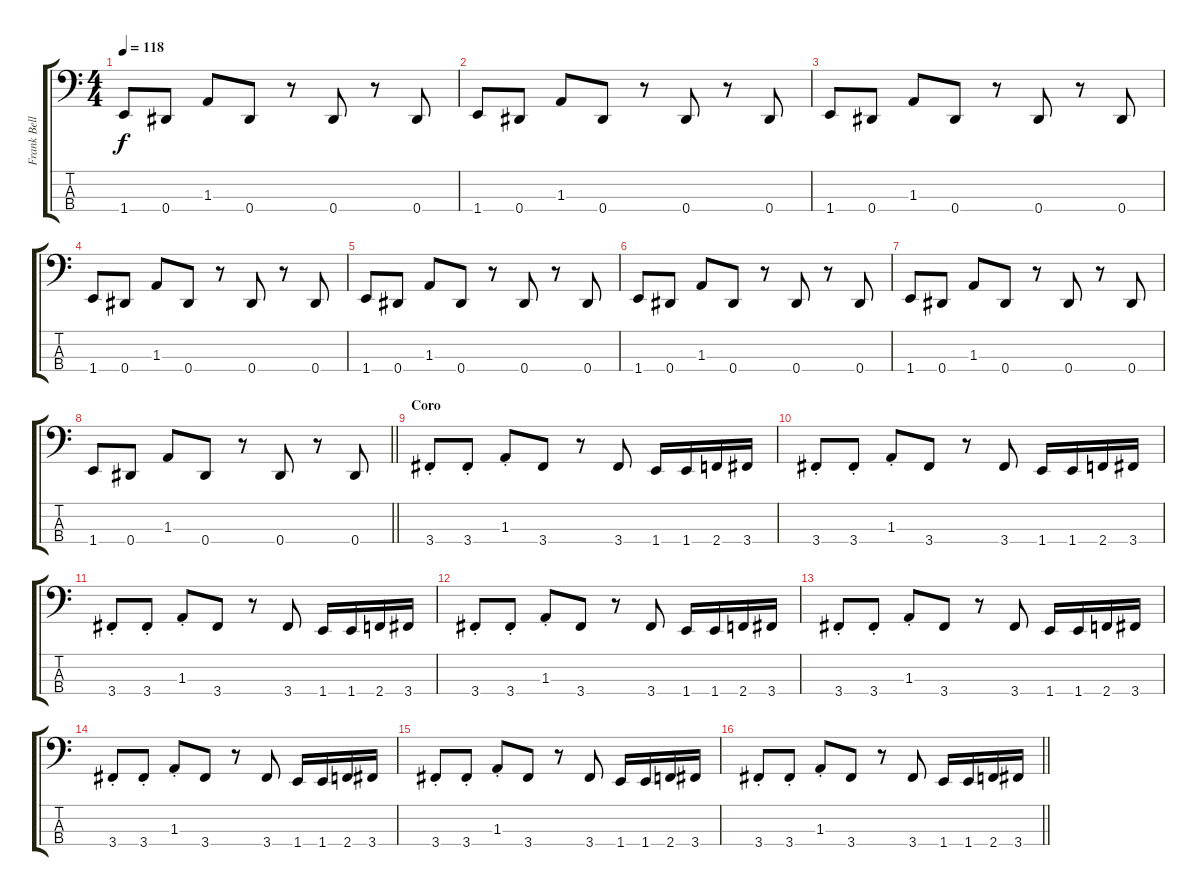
\track ("Frank Bello" "Frank Bell") {instrument electricbassfinger}
\staff {score tabs}
\tuning (Gb2 Db2 Ab1 Eb1) {hide}
\ts (4 4)
\tempo 118
\clef f4
\ks c
1.4.8{dy f} 0.4.8 1.3.8 0.4.8 r.8 0.4.8 r.8 0.4.8 |
1.4.8 0.4.8 1.3.8 0.4.8 r.8 0.4.8 r.8 0.4.8 |
1.4.8 0.4.8 1.3.8 0.4.8 r.8 0.4.8 r.8 0.4.8 |
1.4.8 0.4.8 1.3.8 0.4.8 r.8 0.4.8 r.8 0.4.8 |
1.4.8 0.4.8 1.3.8 0.4.8 r.8 0.4.8 r.8 0.4.8 |
1.4.8 0.4.8 1.3.8 0.4.8 r.8 0.4.8 r.8 0.4.8 |
1.4.8 0.4.8 1.3.8 0.4.8 r.8 0.4.8 r.8 0.4.8 |
\barLineRight lightlight
1.4.8 0.4.8 1.3.8 0.4.8 r.8 0.4.8 r.8 0.4.8 |
\section ("" "Coro")
3.4{st}.8 3.4{st}.8 1.3{st}.8 3.4.8 r.8 3.4.8 1.4.16 1.4.16 2.4.16 3.4.16 |
3.4{st}.8 3.4{st}.8 1.3{st}.8 3.4.8 r.8 3.4.8 1.4.16 1.4.16 2.4.16 3.4.16 |
3.4{st}.8 3.4{st}.8 1.3{st}.8 3.4.8 r.8 3.4.8 1.4.16 1.4.16 2.4.16 3.4.16 |
3.4{st}.8 3.4{st}.8 1.3{st}.8 3.4.8 r.8 3.4.8 1.4.16 1.4.16 2.4.16 3.4.16 |
3.4{st}.8 3.4{st}.8 1.3{st}.8 3.4.8 r.8 3.4.8 1.4.16 1.4.16 2.4.16 3.4.16 |
3.4{st}.8 3.4{st}.8 1.3{st}.8 3.4.8 r.8 3.4.8 1.4.16 1.4.16 2.4.16 3.4.16 |
3.4{st}.8 3.4{st}.8 1.3{st}.8 3.4.8 r.8 3.4.8 1.4.16 1.4.16 2.4.16 3.4.16 |
\barLineRight lightlight
3.4{st}.8 3.4{st}.8 1.3{st}.8 3.4.8 r.8 3.4.8 1.4.16 1.4.16 2.4.16 3.4.16
